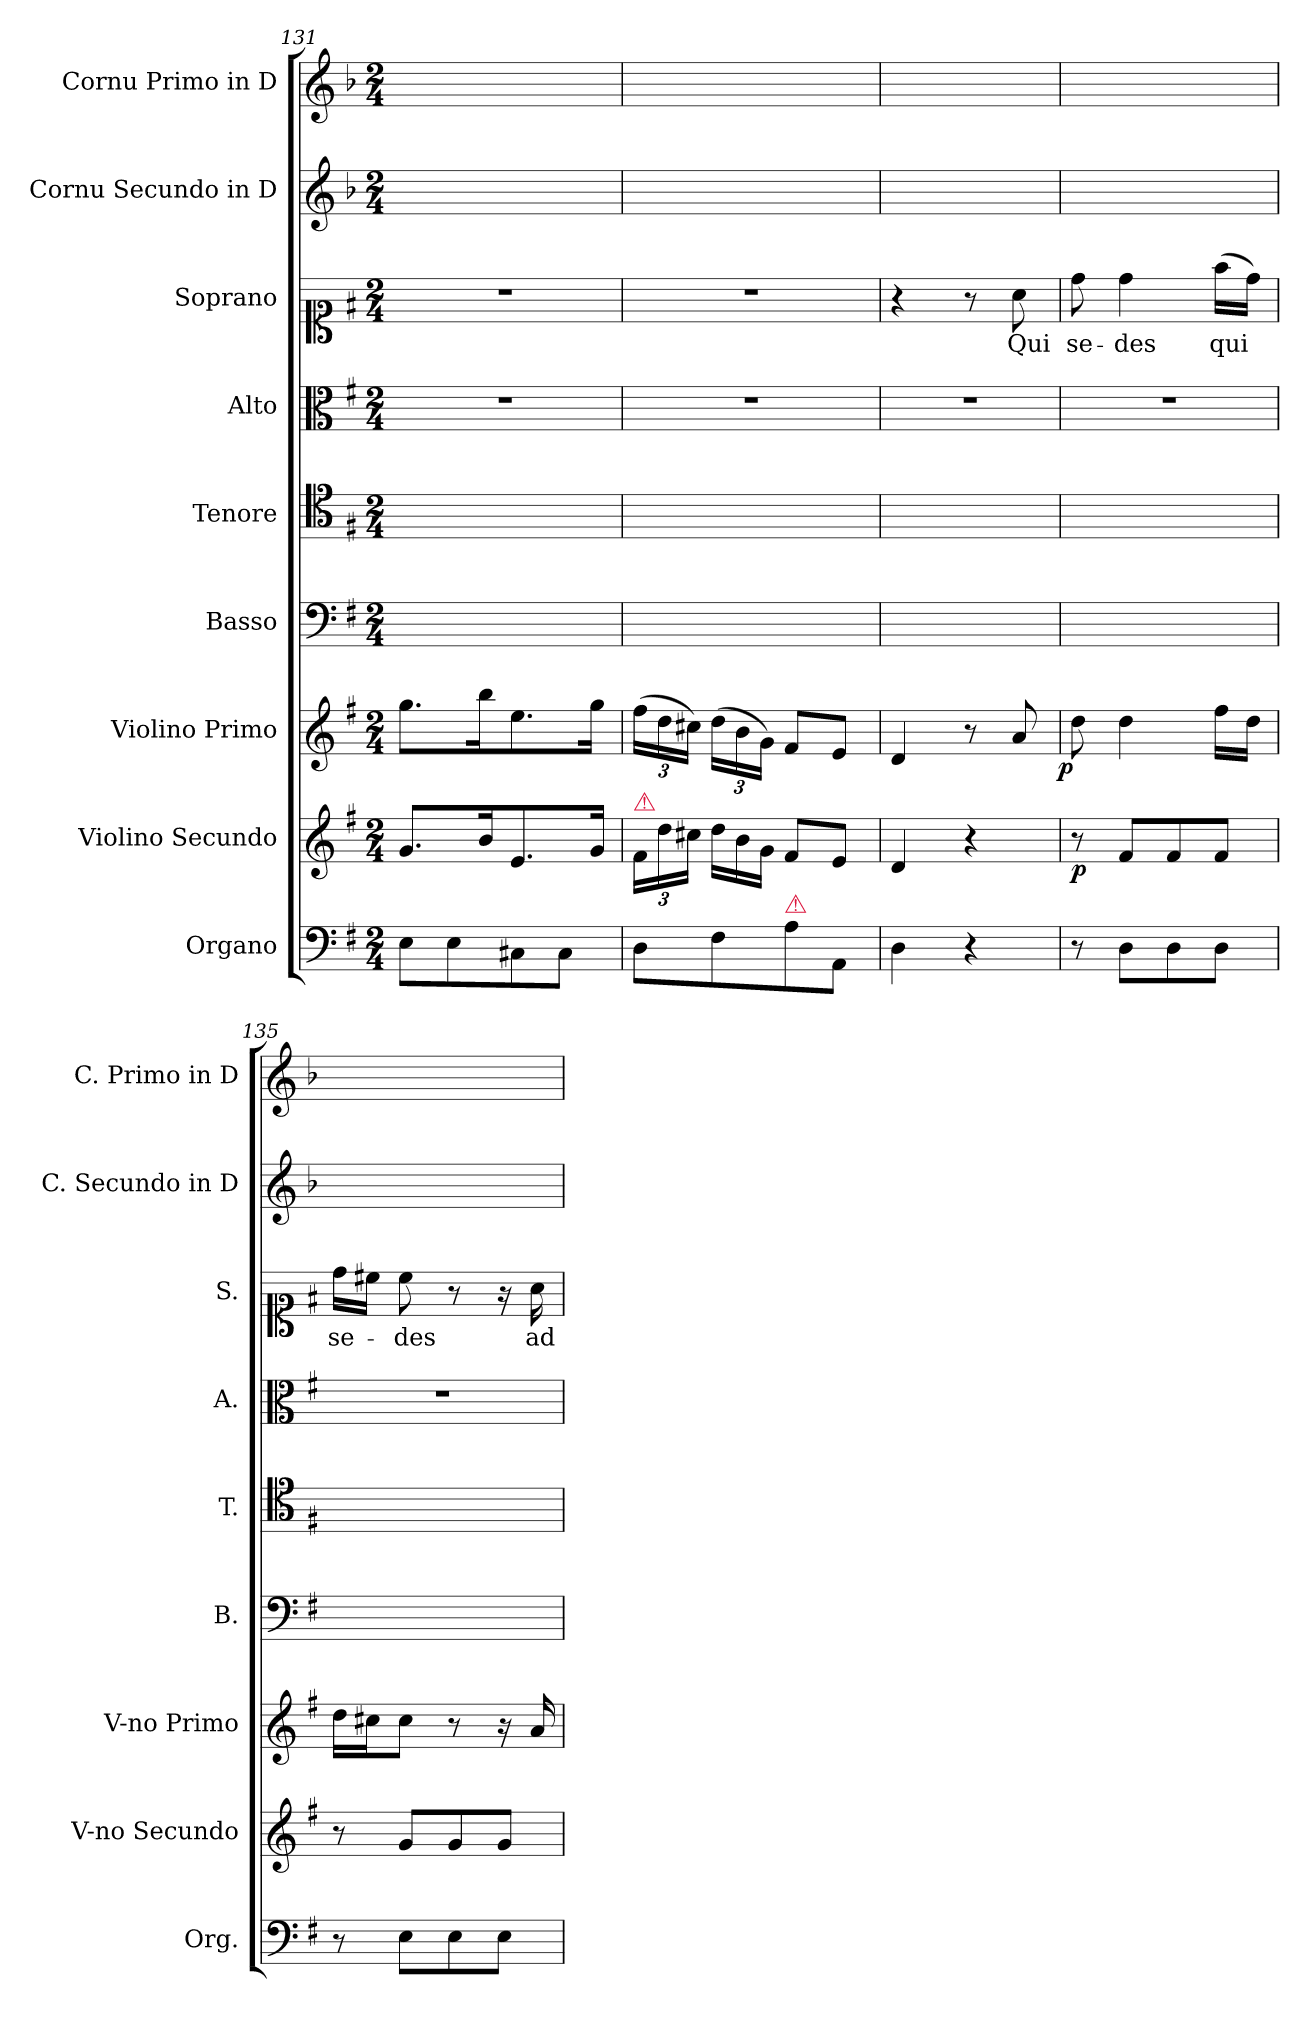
**kern	**kern	**dynam	**kern	**dynam	**kern	**kern	**kern	**kern	**text	**kern	**kern
*part9	*part8	*part8	*part7	*part7	*part6	*part5	*part4	*part3	*part3	*part2	*part1
*staff9	*staff8	*staff8	*staff7	*staff7	*staff6	*staff5	*staff4	*staff3	*staff3	*staff2	*staff1
*I"Organo	*I"Violino Secundo	*	*I"Violino Primo	*	*I"Basso	*I"Tenore	*I"Alto	*I"Soprano	*	*I"Cornu Secundo in D	*I"Cornu Primo in D
*I'Org.	*I'V-no Secundo	*	*I'V-no Primo	*	*I'B.	*I'T.	*I'A.	*I'S.	*	*I'C. Secundo in D	*I'C. Primo in D
*clefF4	*clefG2	*	*clefG2	*	*clefF4	*clefC4	*clefC3	*clefC1	*	*clefG2	*clefG2
*	*	*	*	*	*	*	*	*	*	*ITrd6c10	*ITrd6c10
*k[f#]	*k[f#]	*	*k[f#]	*	*k[f#]	*k[f#]	*k[f#]	*k[f#]	*	*k[f#]	*k[f#]
*M2/4	*M2/4	*	*M2/4	*	*M2/4	*M2/4	*M2/4	*M2/4	*	*M2/4	*M2/4
=131	=131	=131	=131	=131	=131	=131	=131	=131	=131	=131	=131
8E\L	8.g/L	.	8.gg\L	.	2ryy	2ryy	2r	2r	.	2ryy	2ryy
8E\	.	.	.	.	.	.	.	.	.	.	.
.	16b/K	.	16bb\K	.	.	.	.	.	.	.	.
8C#X\	8.e/	.	8.ee\	.	.	.	.	.	.	.	.
8C#\J	.	.	.	.	.	.	.	.	.	.	.
.	16g/Jk	.	16gg\Jk	.	.	.	.	.	.	.	.
=132	=132	=132	=132	=132	=132	=132	=132	=132	=132	=132	=132
!	!LO:TX:a:color=crimson:t=⚠	!	!	!	!	!	!	!	!	!	!
8D\L	24f#/LL	.	(24ff#\LL	.	2ryy	2ryy	2r	2r	.	2ryy	2ryy
.	24dd\	.	24dd\	.	.	.	.	.	.	.	.
.	24cc#X\JJ	.	24cc#X\JJ)	.	.	.	.	.	.	.	.
*	*Xtuplet	*	*	*	*	*	*	*	*	*	*
8F#\	24dd\LL	.	(24dd\LL	.	.	.	.	.	.	.	.
.	24b\	.	24b\	.	.	.	.	.	.	.	.
.	24g\JJ	.	24g\JJ)	.	.	.	.	.	.	.	.
!LO:TX:a:color=crimson:t=⚠	!	!	!	!	!	!	!	!	!	!	!
8A\	8f#/L	.	8f#/L	.	.	.	.	.	.	.	.
8AA/J	8e/J	.	8e/J	.	.	.	.	.	.	.	.
=133	=133	=133	=133	=133	=133	=133	=133	=133	=133	=133	=133
4D\	4d/	.	4d/	.	2ryy	2ryy	2r	4r	.	2ryy	2ryy
4r	4r	.	8r	.	.	.	.	8r	.	.	.
.	.	.	8a/	.	.	.	.	8a\	Qui	.	.
=134	=134	=134	=134	=134	=134	=134	=134	=134	=134	=134	=134
!	!	!	!	!LO:DY:rj	!	!	!	!	!	!	!
8r	8r	p	8dd\	p	2ryy	2ryy	2r	8dd\	se-	2ryy	2ryy
8D\L	8f#/L	.	4dd\	.	.	.	.	4dd\	-des	.	.
8D\	8f#/	.	.	.	.	.	.	.	.	.	.
8D\J	8f#/J	.	16ff#\LL	.	.	.	.	(16ff#\LL	qui	.	.
.	.	.	16dd\JJ	.	.	.	.	16dd\JJ)	.	.	.
=135	=135	=135	=135	=135	=135	=135	=135	=135	=135	=135	=135
8r	8r	.	16dd\LL	.	2ryy	2ryy	2r	16dd\LL	se-	2ryy	2ryy
.	.	.	16cc#X\J	.	.	.	.	16cc#X\JJ	.	.	.
8E\L	8g/L	.	8cc#\J	.	.	.	.	8cc#\	-des	.	.
8E\	8g/	.	8r	.	.	.	.	8r	.	.	.
8E\J	8g/J	.	16r	.	.	.	.	16r	.	.	.
.	.	.	16a/	.	.	.	.	16a\	ad	.	.
=	=	=	=	=	=	=	=	=	=	=	=
*-	*-	*-	*-	*-	*-	*-	*-	*-	*-	*-	*-
